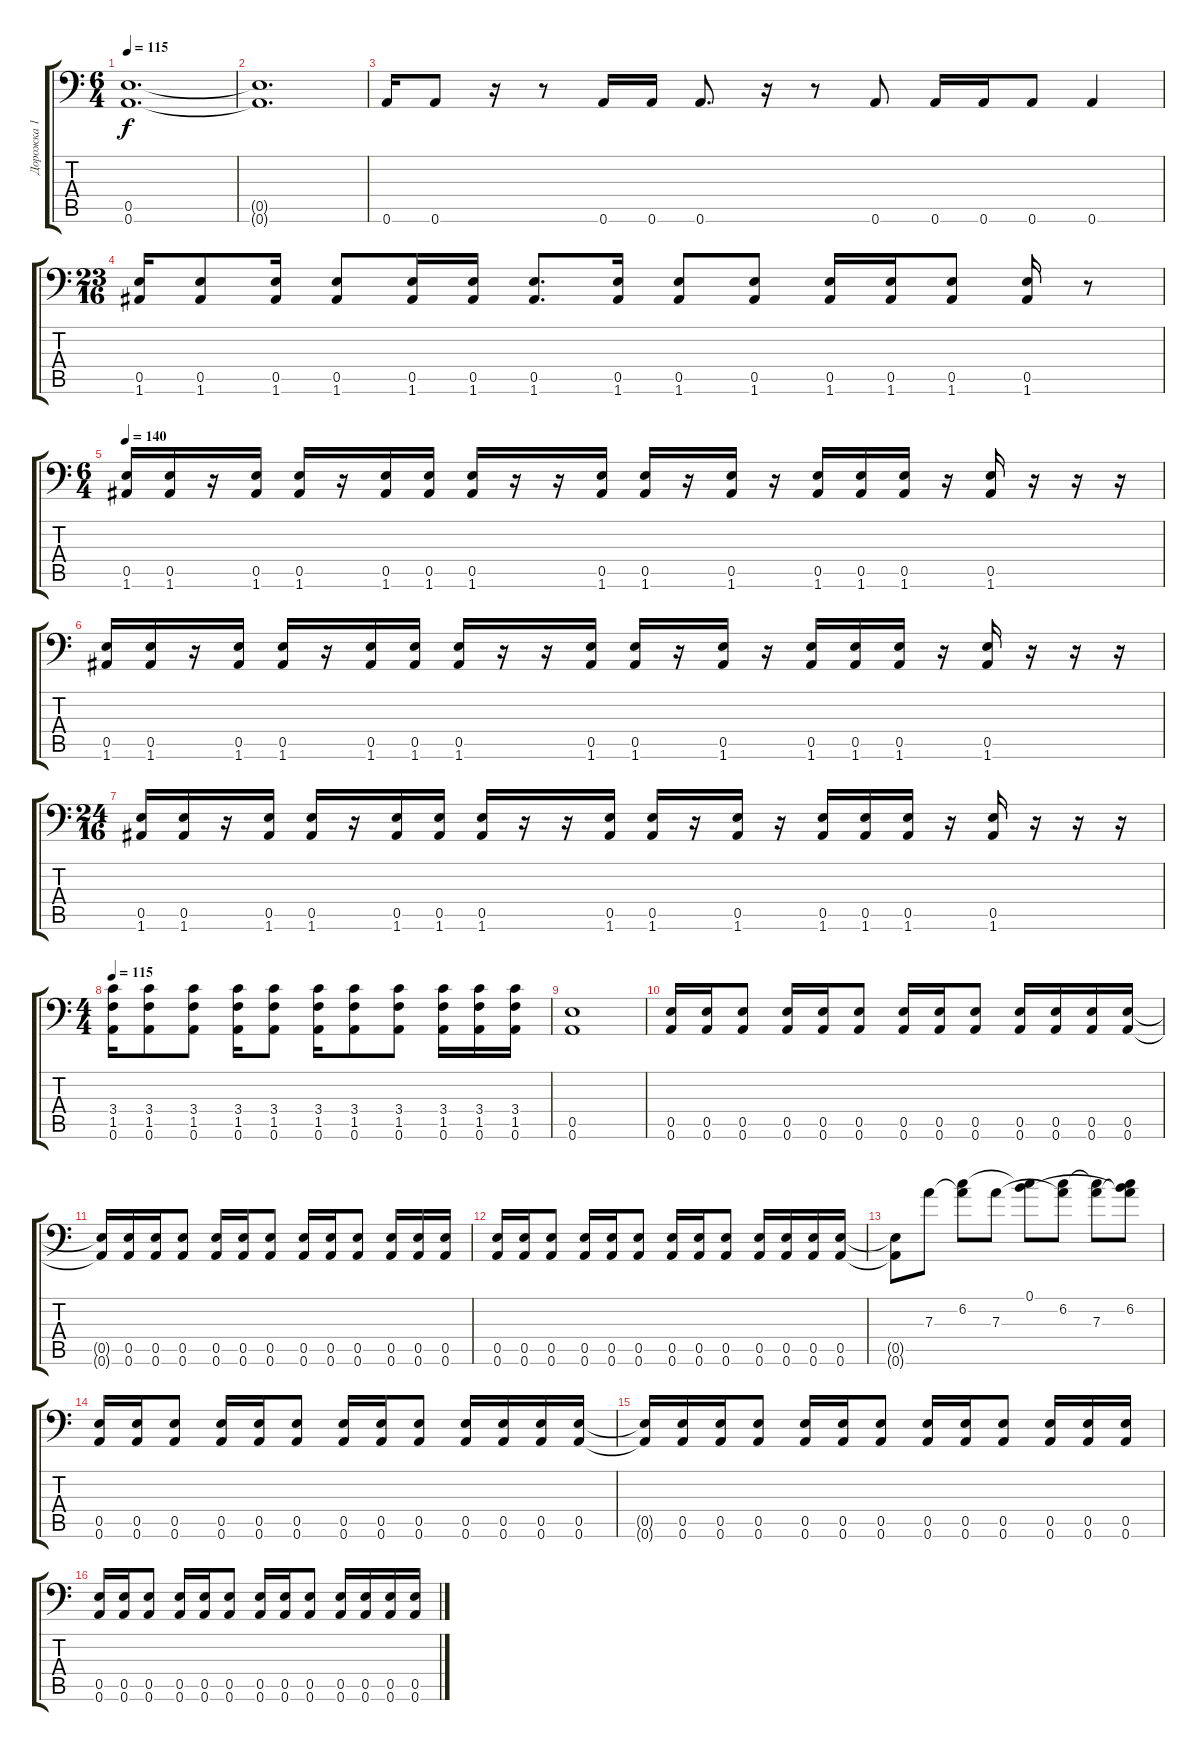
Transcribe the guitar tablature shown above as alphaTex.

\track ("Дорожка 1" "Дорожка 1") {instrument distortionguitar}
\staff {score tabs}
\tuning (B3 Gb3 D3 A2 E2 A1) {hide}
\ts (6 4)
\tempo 115
\clef f4
\ks c
(0.5 0.6).1{d dy f} |
(0.5{t} 0.6{t}).1{d} |
0.6.16 0.6.8 r.16 r.8 0.6.16 0.6.16 0.6.8{d} r.16 r.8 0.6.8 0.6.16 0.6.16 0.6.8 0.6.4 |
\ts (23 16)
(0.5 1.6).16 (0.5 1.6).8 (0.5 1.6).16 (0.5 1.6).8 (0.5 1.6).16 (0.5 1.6).16 (0.5 1.6).8{d} (0.5 1.6).16 (0.5 1.6).8 (0.5 1.6).8 (0.5 1.6).16 (0.5 1.6).16 (0.5 1.6).8 (0.5 1.6).16 r.8 |
\ts (6 4)
\tempo 140
(0.5 1.6).16 (0.5 1.6).16 r.16 (0.5 1.6).16 (0.5 1.6).16 r.16 (0.5 1.6).16 (0.5 1.6).16 (0.5 1.6).16 r.16 r.16 (0.5 1.6).16 (0.5 1.6).16 r.16 (0.5 1.6).16 r.16 (0.5 1.6).16 (0.5 1.6).16 (0.5 1.6).16 r.16 (0.5 1.6).16 r.16 r.16 r.16 |
(0.5 1.6).16 (0.5 1.6).16 r.16 (0.5 1.6).16 (0.5 1.6).16 r.16 (0.5 1.6).16 (0.5 1.6).16 (0.5 1.6).16 r.16 r.16 (0.5 1.6).16 (0.5 1.6).16 r.16 (0.5 1.6).16 r.16 (0.5 1.6).16 (0.5 1.6).16 (0.5 1.6).16 r.16 (0.5 1.6).16 r.16 r.16 r.16 |
\ts (24 16)
(0.5 1.6).16 (0.5 1.6).16 r.16 (0.5 1.6).16 (0.5 1.6).16 r.16 (0.5 1.6).16 (0.5 1.6).16 (0.5 1.6).16 r.16 r.16 (0.5 1.6).16 (0.5 1.6).16 r.16 (0.5 1.6).16 r.16 (0.5 1.6).16 (0.5 1.6).16 (0.5 1.6).16 r.16 (0.5 1.6).16 r.16 r.16 r.16 |
\ts (4 4)
\tempo 115
(3.4 1.5 0.6).16 (3.4 1.5 0.6).8 (3.4 1.5 0.6).8 (3.4 1.5 0.6).16 (3.4 1.5 0.6).8 (3.4 1.5 0.6).16 (3.4 1.5 0.6).8 (3.4 1.5 0.6).8 (3.4 1.5 0.6).16 (3.4 1.5 0.6).16 (3.4 1.5 0.6).16 |
(0.5 0.6).1 |
(0.5 0.6).16 (0.5 0.6).16 (0.5 0.6).8 (0.5 0.6).16 (0.5 0.6).16 (0.5 0.6).8 (0.5 0.6).16 (0.5 0.6).16 (0.5 0.6).8 (0.5 0.6).16 (0.5 0.6).16 (0.5 0.6).16 (0.5 0.6).16 |
(0.5{t} 0.6{t}).16 (0.5 0.6).16 (0.5 0.6).16 (0.5 0.6).8 (0.5 0.6).16 (0.5 0.6).16 (0.5 0.6).8 (0.5 0.6).16 (0.5 0.6).16 (0.5 0.6).8 (0.5 0.6).16 (0.5 0.6).16 (0.5 0.6).16 |
(0.5 0.6).16 (0.5 0.6).16 (0.5 0.6).8 (0.5 0.6).16 (0.5 0.6).16 (0.5 0.6).8 (0.5 0.6).16 (0.5 0.6).16 (0.5 0.6).8 (0.5 0.6).16 (0.5 0.6).16 (0.5 0.6).16 (0.5 0.6).16 |
(0.5{t} 0.6{t}).8 7.3.8 (6.2 7.3{t}).8 7.3.8 (0.1 6.2{t}).8 (6.2 7.3{t}).8 (6.2{t} 7.3).8 (0.1{t} 6.2 7.3{t}).8 |
(0.5 0.6).16 (0.5 0.6).16 (0.5 0.6).8 (0.5 0.6).16 (0.5 0.6).16 (0.5 0.6).8 (0.5 0.6).16 (0.5 0.6).16 (0.5 0.6).8 (0.5 0.6).16 (0.5 0.6).16 (0.5 0.6).16 (0.5 0.6).16 |
(0.5{t} 0.6{t}).16 (0.5 0.6).16 (0.5 0.6).16 (0.5 0.6).8 (0.5 0.6).16 (0.5 0.6).16 (0.5 0.6).8 (0.5 0.6).16 (0.5 0.6).16 (0.5 0.6).8 (0.5 0.6).16 (0.5 0.6).16 (0.5 0.6).16 |
(0.5 0.6).16 (0.5 0.6).16 (0.5 0.6).8 (0.5 0.6).16 (0.5 0.6).16 (0.5 0.6).8 (0.5 0.6).16 (0.5 0.6).16 (0.5 0.6).8 (0.5 0.6).16 (0.5 0.6).16 (0.5 0.6).16 (0.5 0.6).16
